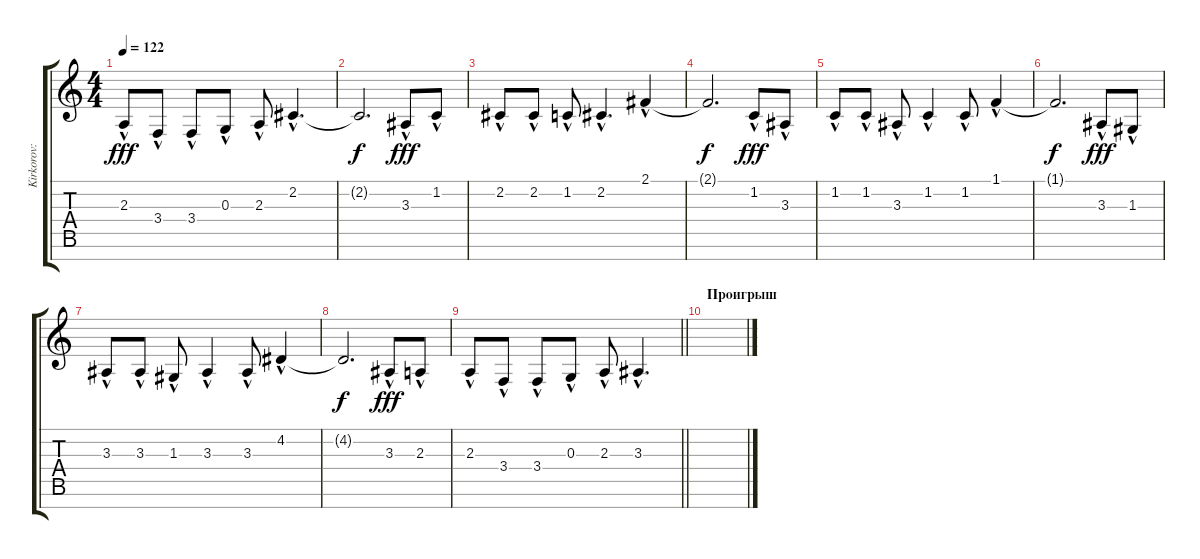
\track ("Kirkorov: vocal" "Kirkorov: ") {instrument sopranosax}
\staff {score tabs}
\tuning (E4 B3 G3 D3 A2 E2 B1) {hide}
\ts (4 4)
\tempo 122
\clef g2
\ks c
2.3{hac}.8{dy fff} 3.4{hac}.8 3.4{hac}.8 0.3{hac}.8 2.3{hac}.8 2.2{hac}.4{d} |
2.2{t}.2{d dy f} 3.3{hac}.8{dy fff} 1.2{hac}.8 |
2.2{hac}.8 2.2{hac}.8 1.2{hac}.8 2.2{hac}.4{d} 2.1{hac}.4 |
2.1{t}.2{d dy f} 1.2{hac}.8{dy fff} 3.3{hac}.8 |
1.2{hac}.8 1.2{hac}.8 3.3{hac}.8 1.2{hac}.4 1.2{hac}.8 1.1{hac}.4 |
1.1{t}.2{d dy f} 3.3{hac}.8{dy fff} 1.3{hac}.8 |
3.3{hac}.8 3.3{hac}.8 1.3{hac}.8 3.3{hac}.4 3.3{hac}.8 4.2{hac}.4 |
4.2{t}.2{d dy f} 3.3{hac}.8{dy fff} 2.3{hac}.8 |
\barLineRight lightlight
2.3{hac}.8 3.4{hac}.8 3.4{hac}.8 0.3{hac}.8 2.3{hac}.8 3.3{hac}.4{d} |
\section ("" "Проигрыш")
